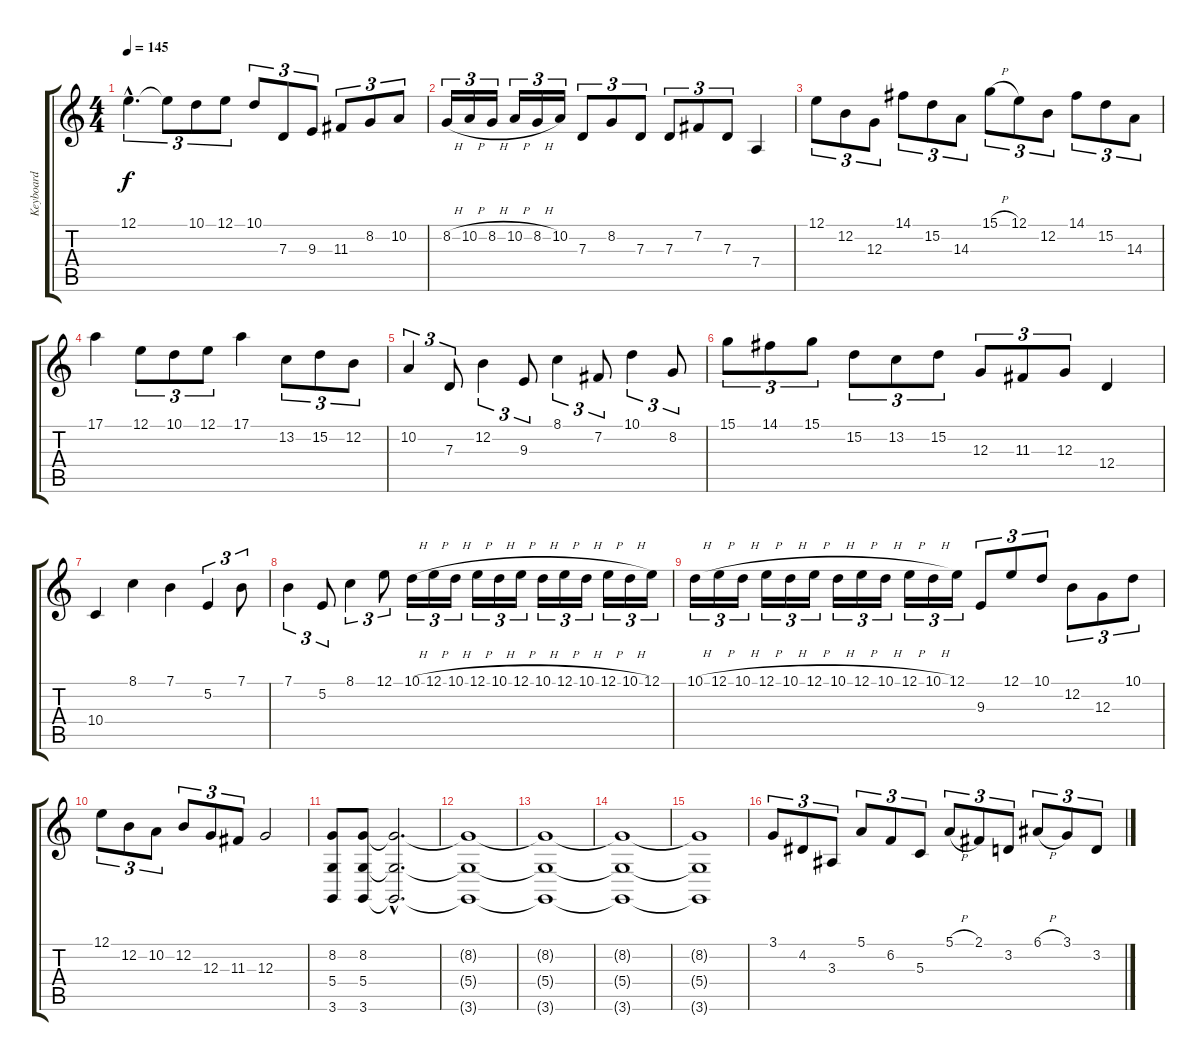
\track ("Keyboard" "Keyboard") {instrument harpsichord}
\staff {score tabs}
\tuning (E4 B3 G3 D3 A2 E2) {hide}
\ts (4 4)
\tempo 145
\clef g2
\ks c
12.1{hac}.4{d tu (3 2) dy f} 12.1{t}.8{tu (3 2)} 10.1.8{tu (3 2)} 12.1.8{tu (3 2)} 10.1.8{tu (3 2)} 7.3.8{tu (3 2)} 9.3.8{tu (3 2)} 11.3.8{tu (3 2)} 8.2.8{tu (3 2)} 10.2.8{tu (3 2)} |
8.2{h}.16{tu (3 2)} 10.2{h}.16{tu (3 2)} 8.2{h}.16{tu (3 2)} 10.2{h}.16{tu (3 2)} 8.2{h}.16{tu (3 2)} 10.2.16{tu (3 2)} 7.3.8{tu (3 2)} 8.2.8{tu (3 2)} 7.3.8{tu (3 2)} 7.3.8{tu (3 2)} 7.2.8{tu (3 2)} 7.3.8{tu (3 2)} 7.4.4 |
12.1.8{tu (3 2)} 12.2.8{tu (3 2)} 12.3.8{tu (3 2)} 14.1.8{tu (3 2)} 15.2.8{tu (3 2)} 14.3.8{tu (3 2)} 15.1{h}.8{tu (3 2)} 12.1.8{tu (3 2)} 12.2.8{tu (3 2)} 14.1.8{tu (3 2)} 15.2.8{tu (3 2)} 14.3.8{tu (3 2)} |
17.1.4 12.1.8{tu (3 2)} 10.1.8{tu (3 2)} 12.1.8{tu (3 2)} 17.1.4 13.2.8{tu (3 2)} 15.2.8{tu (3 2)} 12.2.8{tu (3 2)} |
10.2.4{tu (3 2)} 7.3.8{tu (3 2)} 12.2.4{tu (3 2)} 9.3.8{tu (3 2)} 8.1.4{tu (3 2)} 7.2.8{tu (3 2)} 10.1.4{tu (3 2)} 8.2.8{tu (3 2)} |
15.1.8{tu (3 2)} 14.1.8{tu (3 2)} 15.1.8{tu (3 2)} 15.2.8{tu (3 2)} 13.2.8{tu (3 2)} 15.2.8{tu (3 2)} 12.3.8{tu (3 2)} 11.3.8{tu (3 2)} 12.3.8{tu (3 2)} 12.4.4 |
10.4.4 8.1.4 7.1.4 5.2.4{tu (3 2)} 7.1.8{tu (3 2)} |
7.1.4{tu (3 2)} 5.2.8{tu (3 2)} 8.1.4{tu (3 2)} 12.1.8{tu (3 2)} 10.1{h}.16{tu (3 2)} 12.1{h}.16{tu (3 2)} 10.1{h}.16{tu (3 2)} 12.1{h}.16{tu (3 2)} 10.1{h}.16{tu (3 2)} 12.1{h}.16{tu (3 2)} 10.1{h}.16{tu (3 2)} 12.1{h}.16{tu (3 2)} 10.1{h}.16{tu (3 2)} 12.1{h}.16{tu (3 2)} 10.1{h}.16{tu (3 2)} 12.1.16{tu (3 2)} |
10.1{h}.16{tu (3 2)} 12.1{h}.16{tu (3 2)} 10.1{h}.16{tu (3 2)} 12.1{h}.16{tu (3 2)} 10.1{h}.16{tu (3 2)} 12.1{h}.16{tu (3 2)} 10.1{h}.16{tu (3 2)} 12.1{h}.16{tu (3 2)} 10.1{h}.16{tu (3 2)} 12.1{h}.16{tu (3 2)} 10.1{h}.16{tu (3 2)} 12.1.16{tu (3 2)} 9.3.8{tu (3 2)} 12.1.8{tu (3 2)} 10.1.8{tu (3 2)} 12.2.8{tu (3 2)} 12.3.8{tu (3 2)} 10.1.8{tu (3 2)} |
12.1.8{tu (3 2)} 12.2.8{tu (3 2)} 10.2.8{tu (3 2)} 12.2.8{tu (3 2)} 12.3.8{tu (3 2)} 11.3.8{tu (3 2)} 12.3.2 |
(8.2 5.4 3.6).8{volume 0 instrument synthstrings2} (8.2 5.4 3.6).8{volume 14 balance 8 instrument synthstrings2} (8.2{hac t} 5.4{hac t} 3.6{hac t}).2{d} |
(8.2{t} 5.4{t} 3.6{t}).1 |
(8.2{t} 5.4{t} 3.6{t}).1 |
(8.2{t} 5.4{t} 3.6{t}).1 |
(8.2{t} 5.4{t} 3.6{t}).1 |
3.1.8{tu (3 2) volume 13 balance 11 instrument harpsichord} 4.2.8{tu (3 2)} 3.3.8{tu (3 2)} 5.1.8{tu (3 2)} 6.2.8{tu (3 2)} 5.3.8{tu (3 2)} 5.1{h}.8{tu (3 2)} 2.1.8{tu (3 2)} 3.2.8{tu (3 2)} 6.1{h}.8{tu (3 2)} 3.1.8{tu (3 2)} 3.2.8{tu (3 2)}
